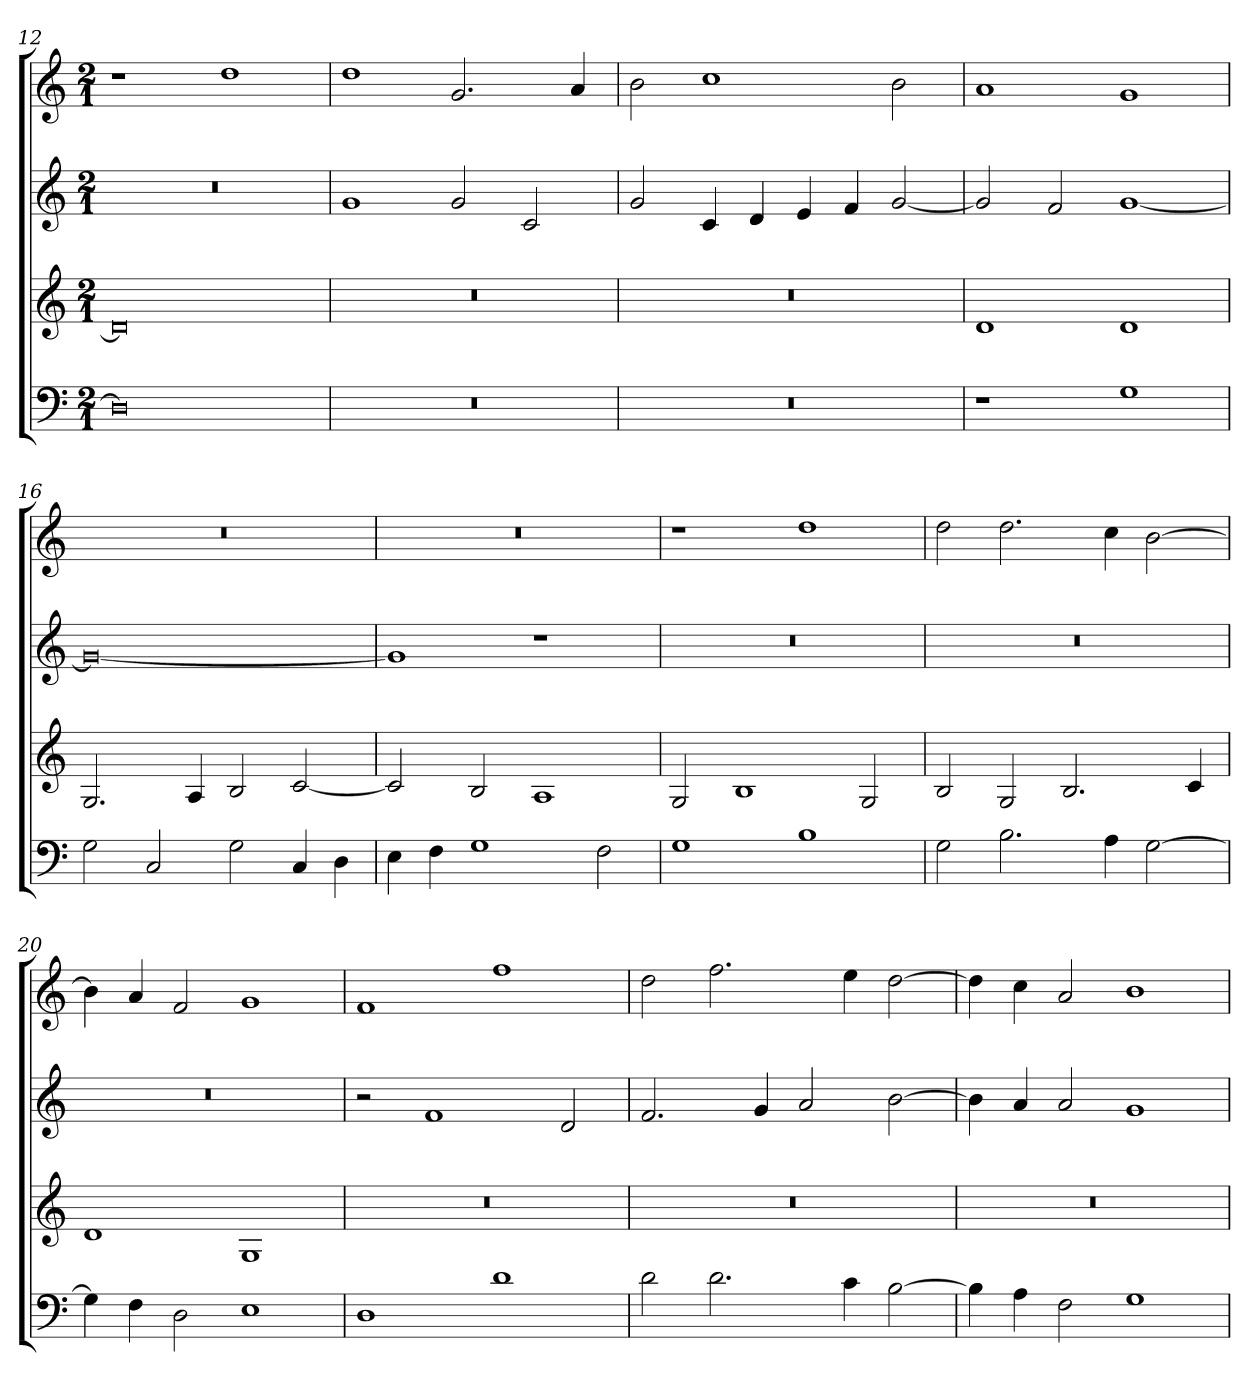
**kern	**kern	**kern	**kern
*part4	*part3	*part2	*part1
*staff4	*staff3	*staff2	*staff1
*clefF4	*clefG2	*clefG2	*clefG2
*M2/1	*M2/1	*M2/1	*M2/1
=12	=12	=12	=12
0D]	0d]	0r	1r
.	.	.	1dd
=13	=13	=13	=13
0r	0r	1g	1dd
.	.	2g	2.g
.	.	2c	.
.	.	.	4a
=14	=14	=14	=14
0r	0r	2g	2b
.	.	4c	1cc
.	.	4d	.
.	.	4e	.
.	.	4f	.
.	.	[2g	2b
=15	=15	=15	=15
1r	1d	2g]	1a
.	.	2f	.
1G	1d	[1g	1g
=16	=16	=16	=16
2G	2.G	0g_	0r
2C	.	.	.
.	4A	.	.
2G	2B	.	.
4C	[2c	.	.
4D	.	.	.
=17	=17	=17	=17
4E	2c]	1g]	0r
4F	.	.	.
1G	2B	.	.
.	1A	1r	.
2F	.	.	.
=18	=18	=18	=18
1G	2G	0r	1r
.	1B	.	.
1B	.	.	1dd
.	2G	.	.
=19	=19	=19	=19
2G	2B	0r	2dd
2.B	2G	.	2.dd
.	2.B	.	.
4A	.	.	4cc
[2G	.	.	[2b
.	4c	.	.
=20	=20	=20	=20
4G]	1d	0r	4b]
4F	.	.	4a
2D	.	.	2f
1E	1G	.	1g
=21	=21	=21	=21
1D	0r	2r	1f
.	.	1f	.
1d	.	.	1ff
.	.	2d	.
=22	=22	=22	=22
2d	0r	2.f	2dd
2.d	.	.	2.ff
.	.	4g	.
.	.	2a	.
4c	.	.	4ee
[2B	.	[2b	[2dd
=23	=23	=23	=23
4B]	0r	4b]	4dd]
4A	.	4a	4cc
2F	.	2a	2a
1G	.	1g	1b
=	=	=	=
*-	*-	*-	*-
